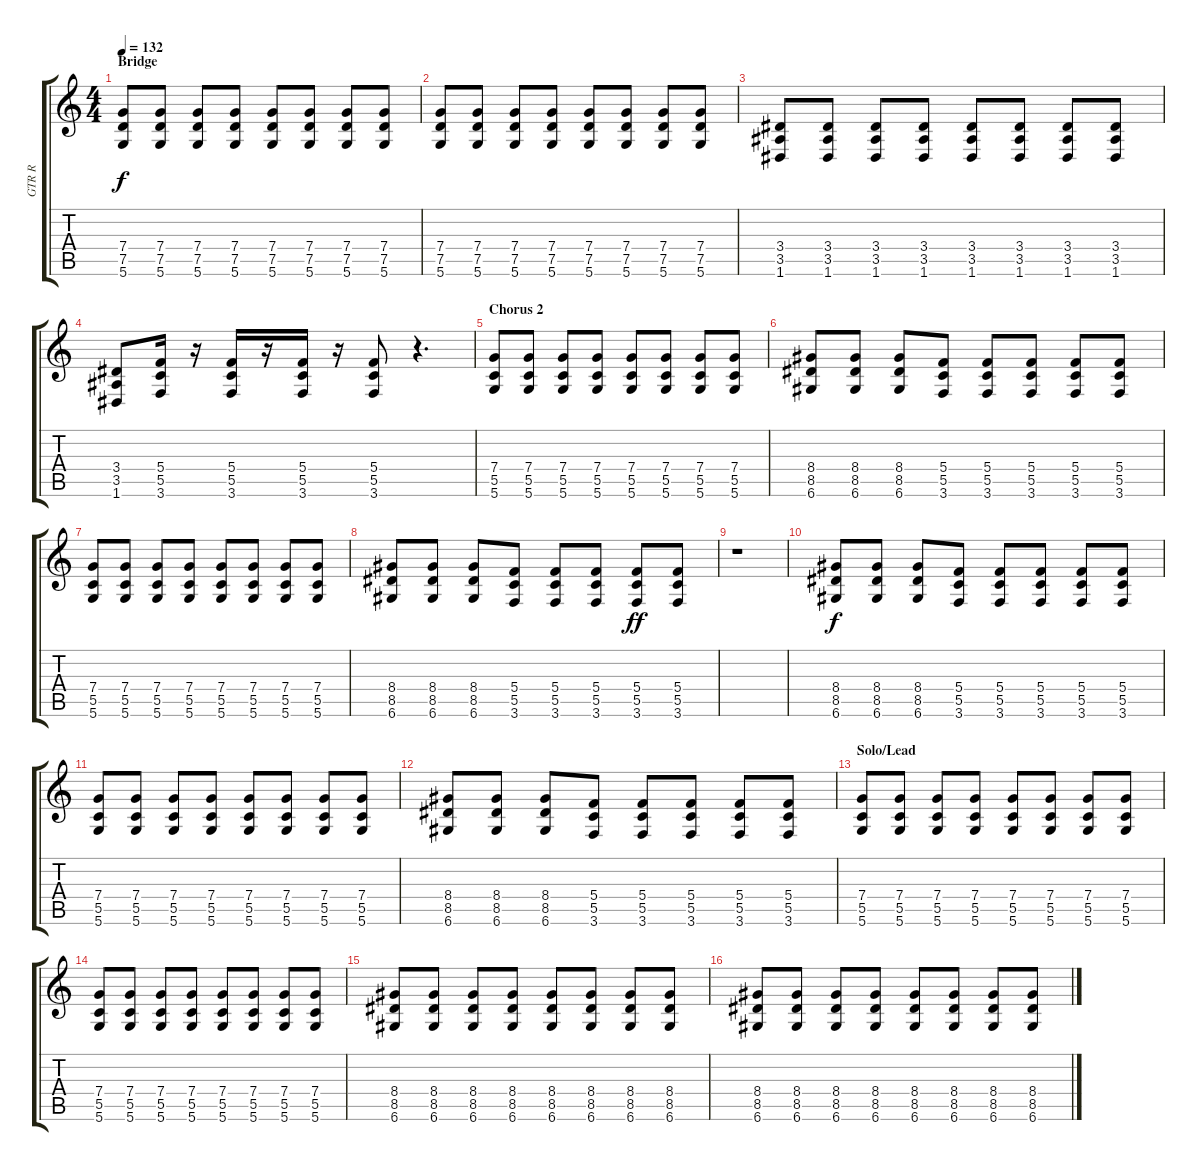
\track ("GTR R" "GTR R") {instrument overdrivenguitar}
\staff {score tabs}
\tuning (D4 A3 F3 C3 G2 D2) {hide}
\ts (4 4)
\section ("" "Bridge")
\tempo 132
\clef g2
\ks c
(7.4 7.5 5.6).8{dy f volume 13} (7.4 7.5 5.6).8 (7.4 7.5 5.6).8 (7.4 7.5 5.6).8 (7.4 7.5 5.6).8 (7.4 7.5 5.6).8 (7.4 7.5 5.6).8 (7.4 7.5 5.6).8 |
(7.4 7.5 5.6).8 (7.4 7.5 5.6).8 (7.4 7.5 5.6).8 (7.4 7.5 5.6).8 (7.4 7.5 5.6).8 (7.4 7.5 5.6).8 (7.4 7.5 5.6).8 (7.4 7.5 5.6).8 |
(3.4 3.5 1.6).8 (3.4 3.5 1.6).8 (3.4 3.5 1.6).8 (3.4 3.5 1.6).8 (3.4 3.5 1.6).8 (3.4 3.5 1.6).8 (3.4 3.5 1.6).8 (3.4 3.5 1.6).8 |
(3.4 3.5 1.6).8 (5.4 5.5 3.6).16 r.16 (5.4 5.5 3.6).16 r.16 (5.4 5.5 3.6).16 r.16 (5.4 5.5 3.6).8 r.4{d} |
\section ("" "Chorus 2")
(7.4 5.5 5.6).8{volume 12} (7.4 5.5 5.6).8 (7.4 5.5 5.6).8 (7.4 5.5 5.6).8 (7.4 5.5 5.6).8 (7.4 5.5 5.6).8 (7.4 5.5 5.6).8 (7.4 5.5 5.6).8 |
(8.4 8.5 6.6).8 (8.4 8.5 6.6).8 (8.4 8.5 6.6).8 (5.4 5.5 3.6).8 (5.4 5.5 3.6).8 (5.4 5.5 3.6).8 (5.4 5.5 3.6).8 (5.4 5.5 3.6).8 |
(7.4 5.5 5.6).8 (7.4 5.5 5.6).8 (7.4 5.5 5.6).8 (7.4 5.5 5.6).8 (7.4 5.5 5.6).8 (7.4 5.5 5.6).8 (7.4 5.5 5.6).8 (7.4 5.5 5.6).8 |
(8.4 8.5 6.6).8 (8.4 8.5 6.6).8 (8.4 8.5 6.6).8 (5.4 5.5 3.6).8 (5.4 5.5 3.6).8 (5.4 5.5 3.6).8 (5.4 5.5 3.6).8{dy ff} (5.4 5.5 3.6).8 |
r.1 |
(8.4 8.5 6.6).8{dy f} (8.4 8.5 6.6).8 (8.4 8.5 6.6).8 (5.4 5.5 3.6).8 (5.4 5.5 3.6).8 (5.4 5.5 3.6).8 (5.4 5.5 3.6).8 (5.4 5.5 3.6).8 |
(7.4 5.5 5.6).8 (7.4 5.5 5.6).8 (7.4 5.5 5.6).8 (7.4 5.5 5.6).8 (7.4 5.5 5.6).8 (7.4 5.5 5.6).8 (7.4 5.5 5.6).8 (7.4 5.5 5.6).8 |
(8.4 8.5 6.6).8 (8.4 8.5 6.6).8 (8.4 8.5 6.6).8 (5.4 5.5 3.6).8 (5.4 5.5 3.6).8 (5.4 5.5 3.6).8 (5.4 5.5 3.6).8 (5.4 5.5 3.6).8 |
\section ("" "Solo/Lead")
(7.4 5.5 5.6).8 (7.4 5.5 5.6).8 (7.4 5.5 5.6).8 (7.4 5.5 5.6).8 (7.4 5.5 5.6).8 (7.4 5.5 5.6).8 (7.4 5.5 5.6).8 (7.4 5.5 5.6).8 |
(7.4 5.5 5.6).8 (7.4 5.5 5.6).8 (7.4 5.5 5.6).8 (7.4 5.5 5.6).8 (7.4 5.5 5.6).8 (7.4 5.5 5.6).8 (7.4 5.5 5.6).8 (7.4 5.5 5.6).8 |
(8.4 8.5 6.6).8 (8.4 8.5 6.6).8 (8.4 8.5 6.6).8 (8.4 8.5 6.6).8 (8.4 8.5 6.6).8 (8.4 8.5 6.6).8 (8.4 8.5 6.6).8 (8.4 8.5 6.6).8 |
(8.4 8.5 6.6).8 (8.4 8.5 6.6).8 (8.4 8.5 6.6).8 (8.4 8.5 6.6).8 (8.4 8.5 6.6).8 (8.4 8.5 6.6).8 (8.4 8.5 6.6).8 (8.4 8.5 6.6).8
